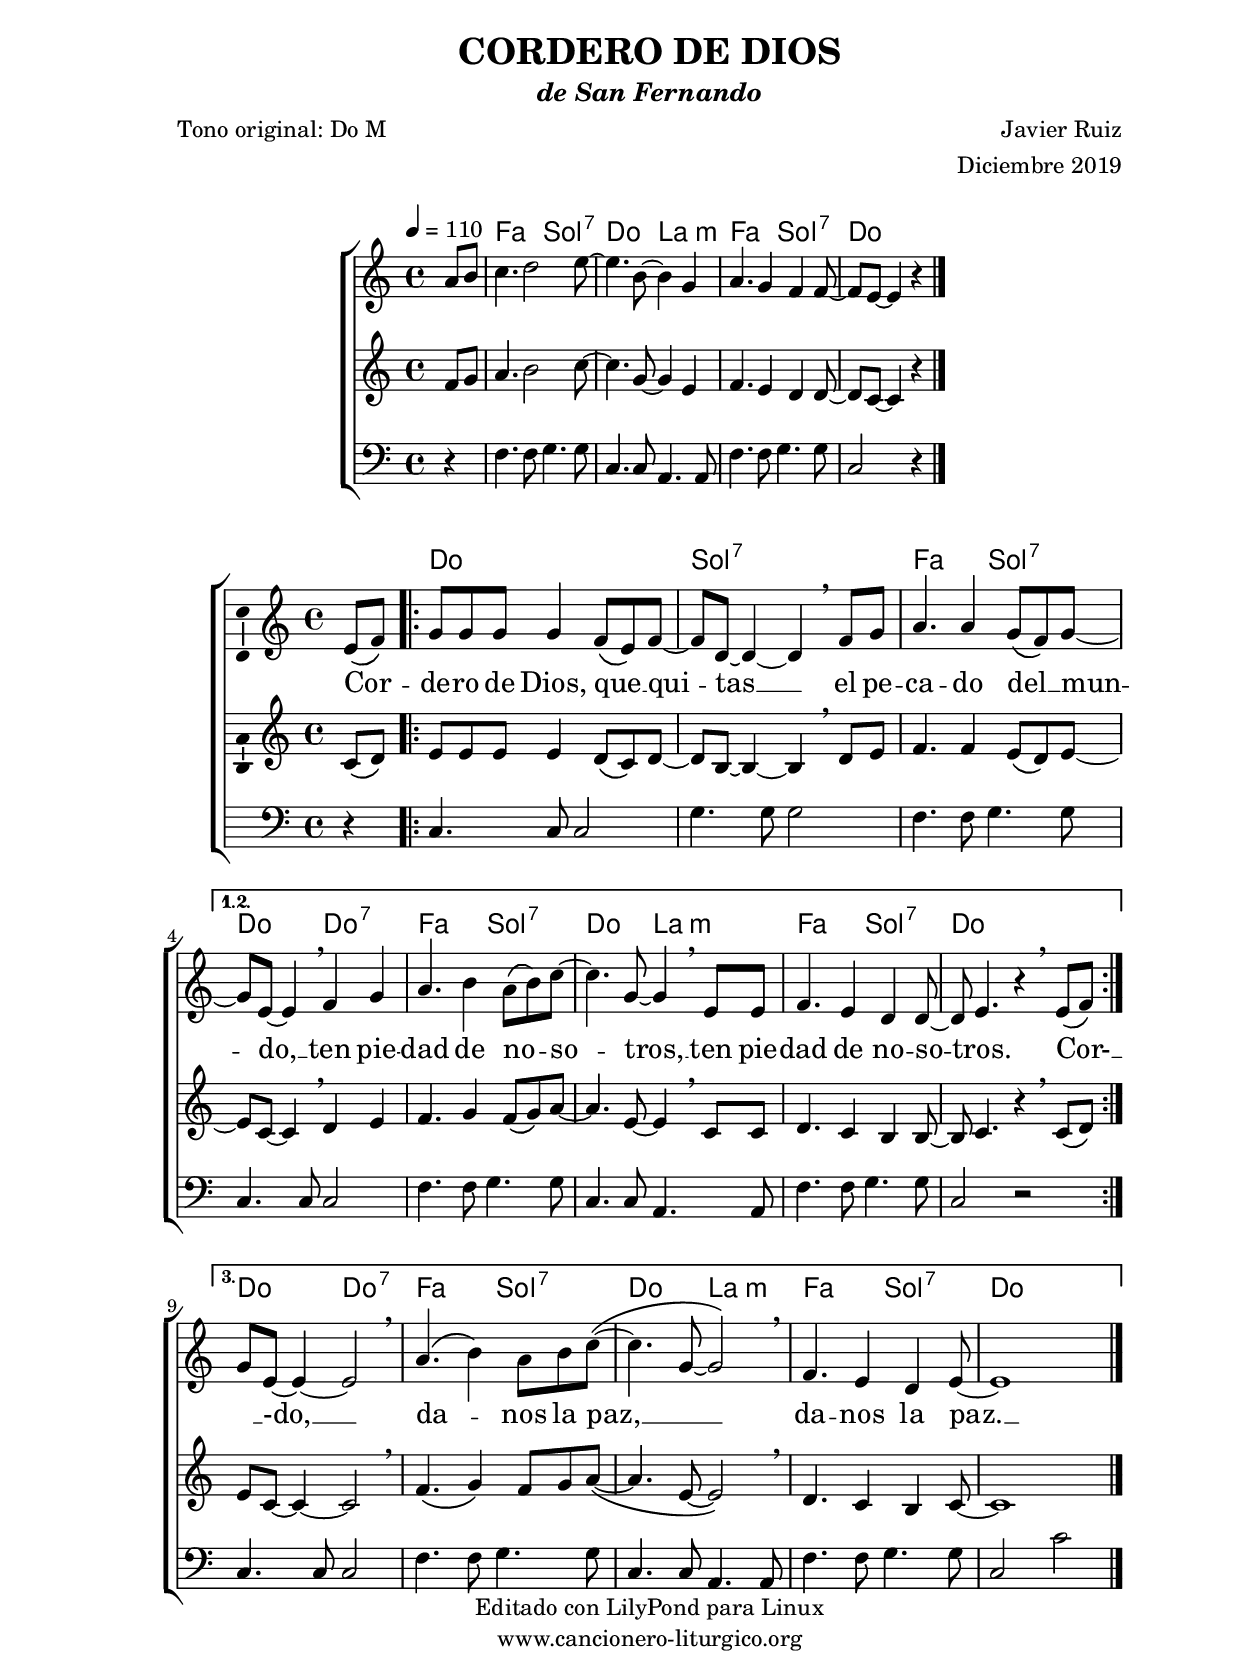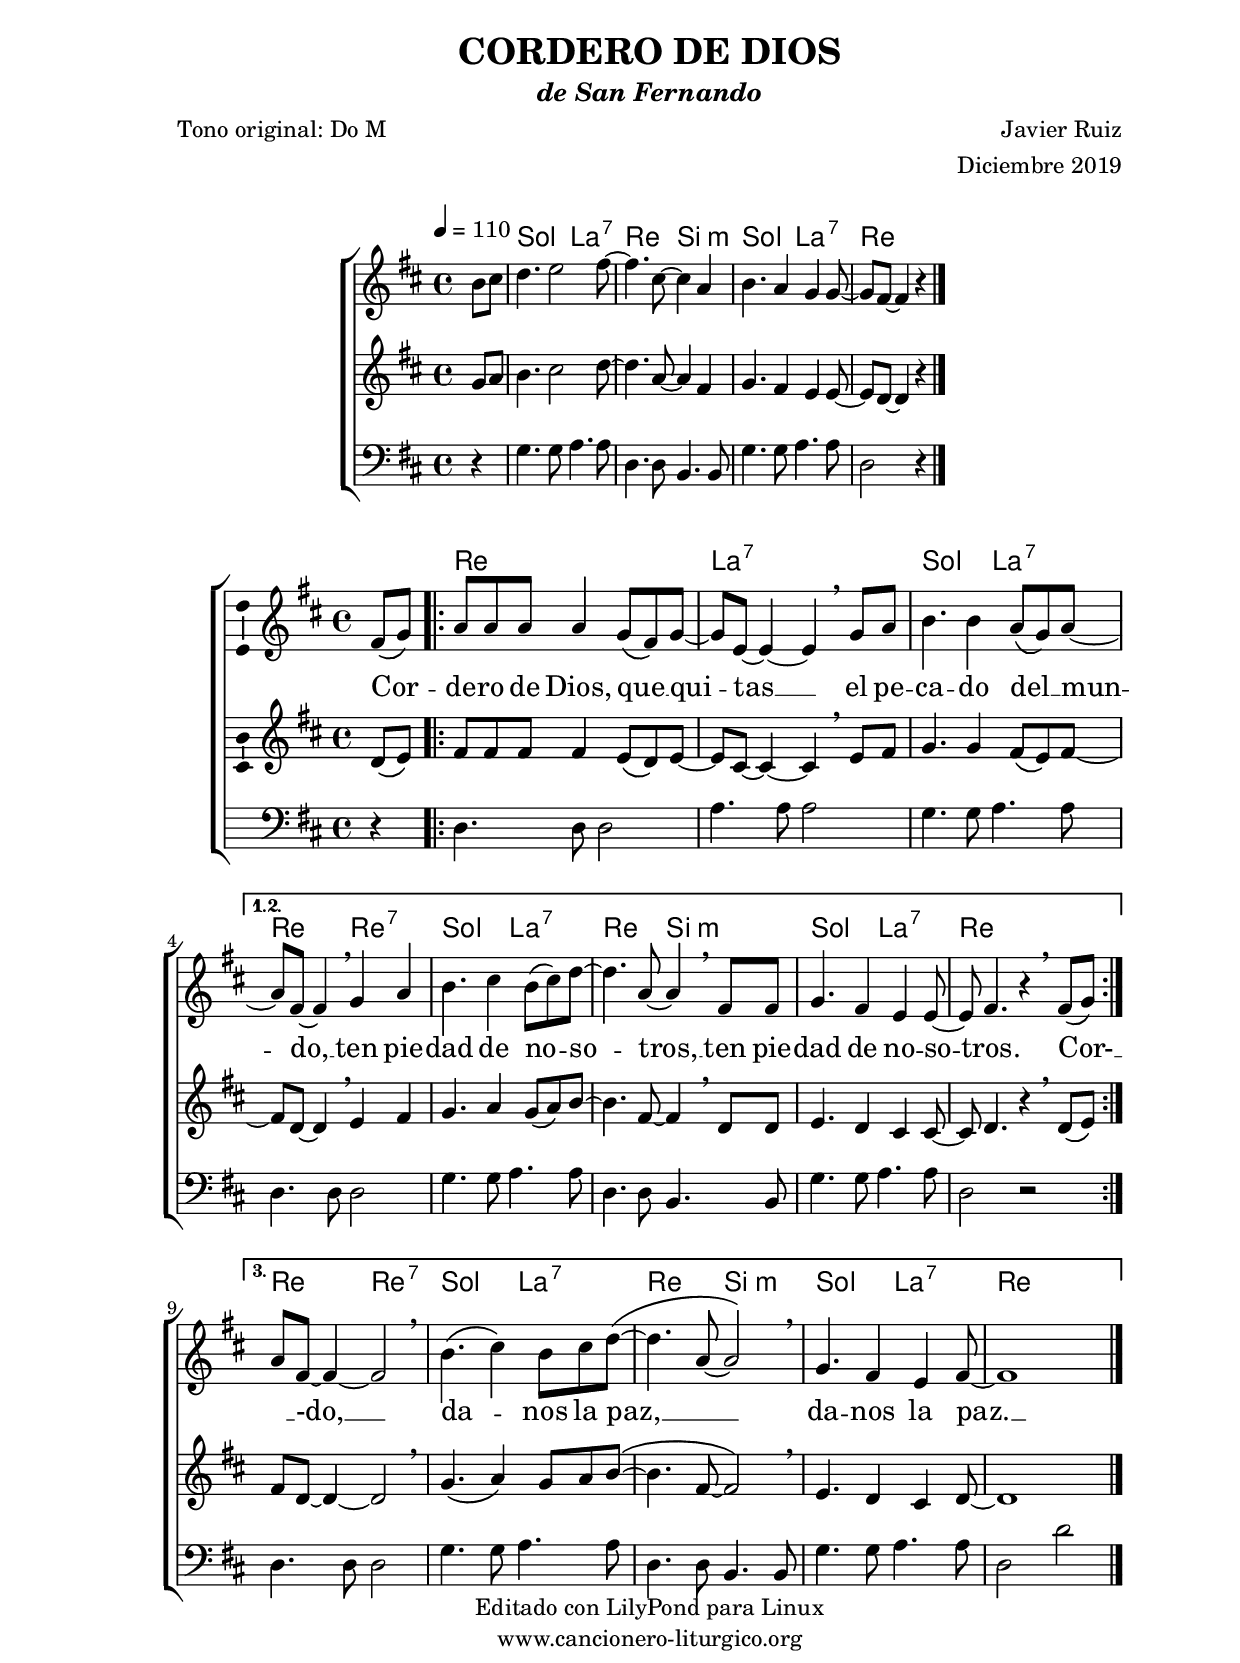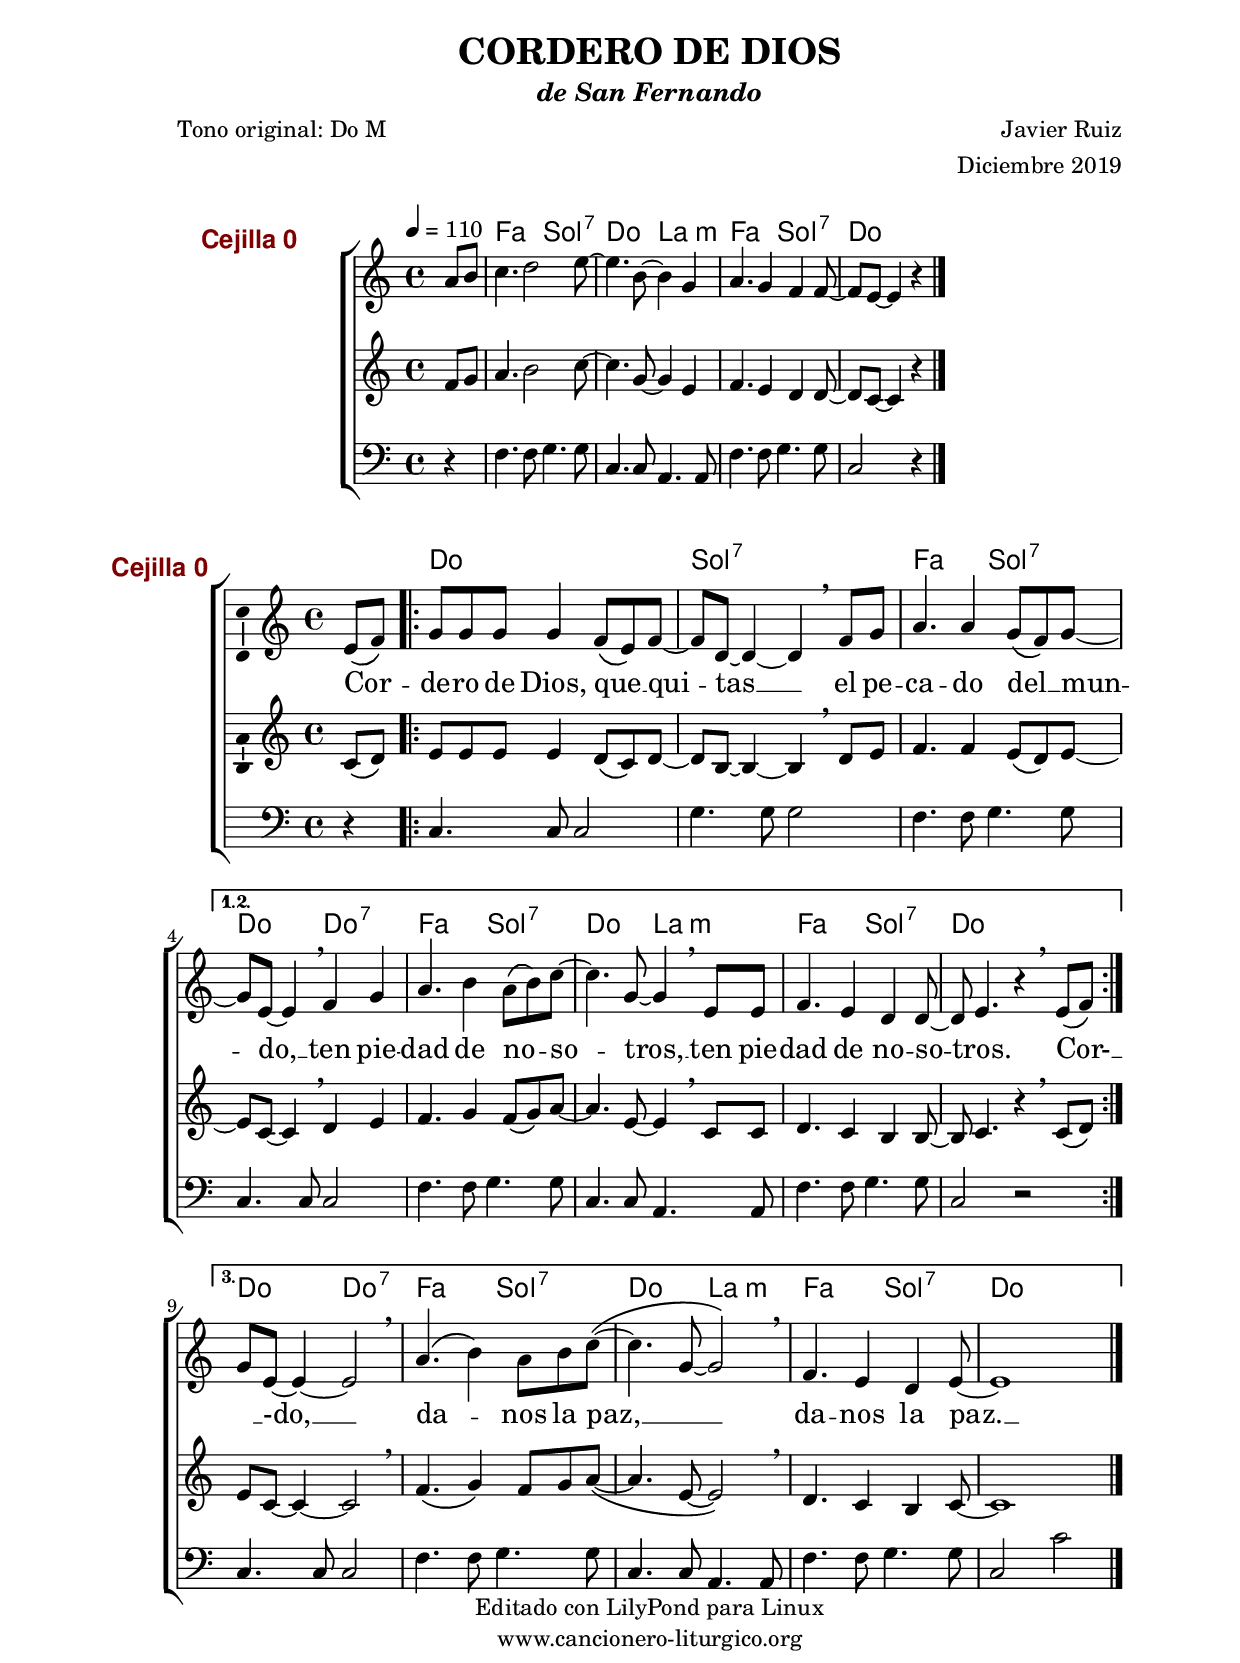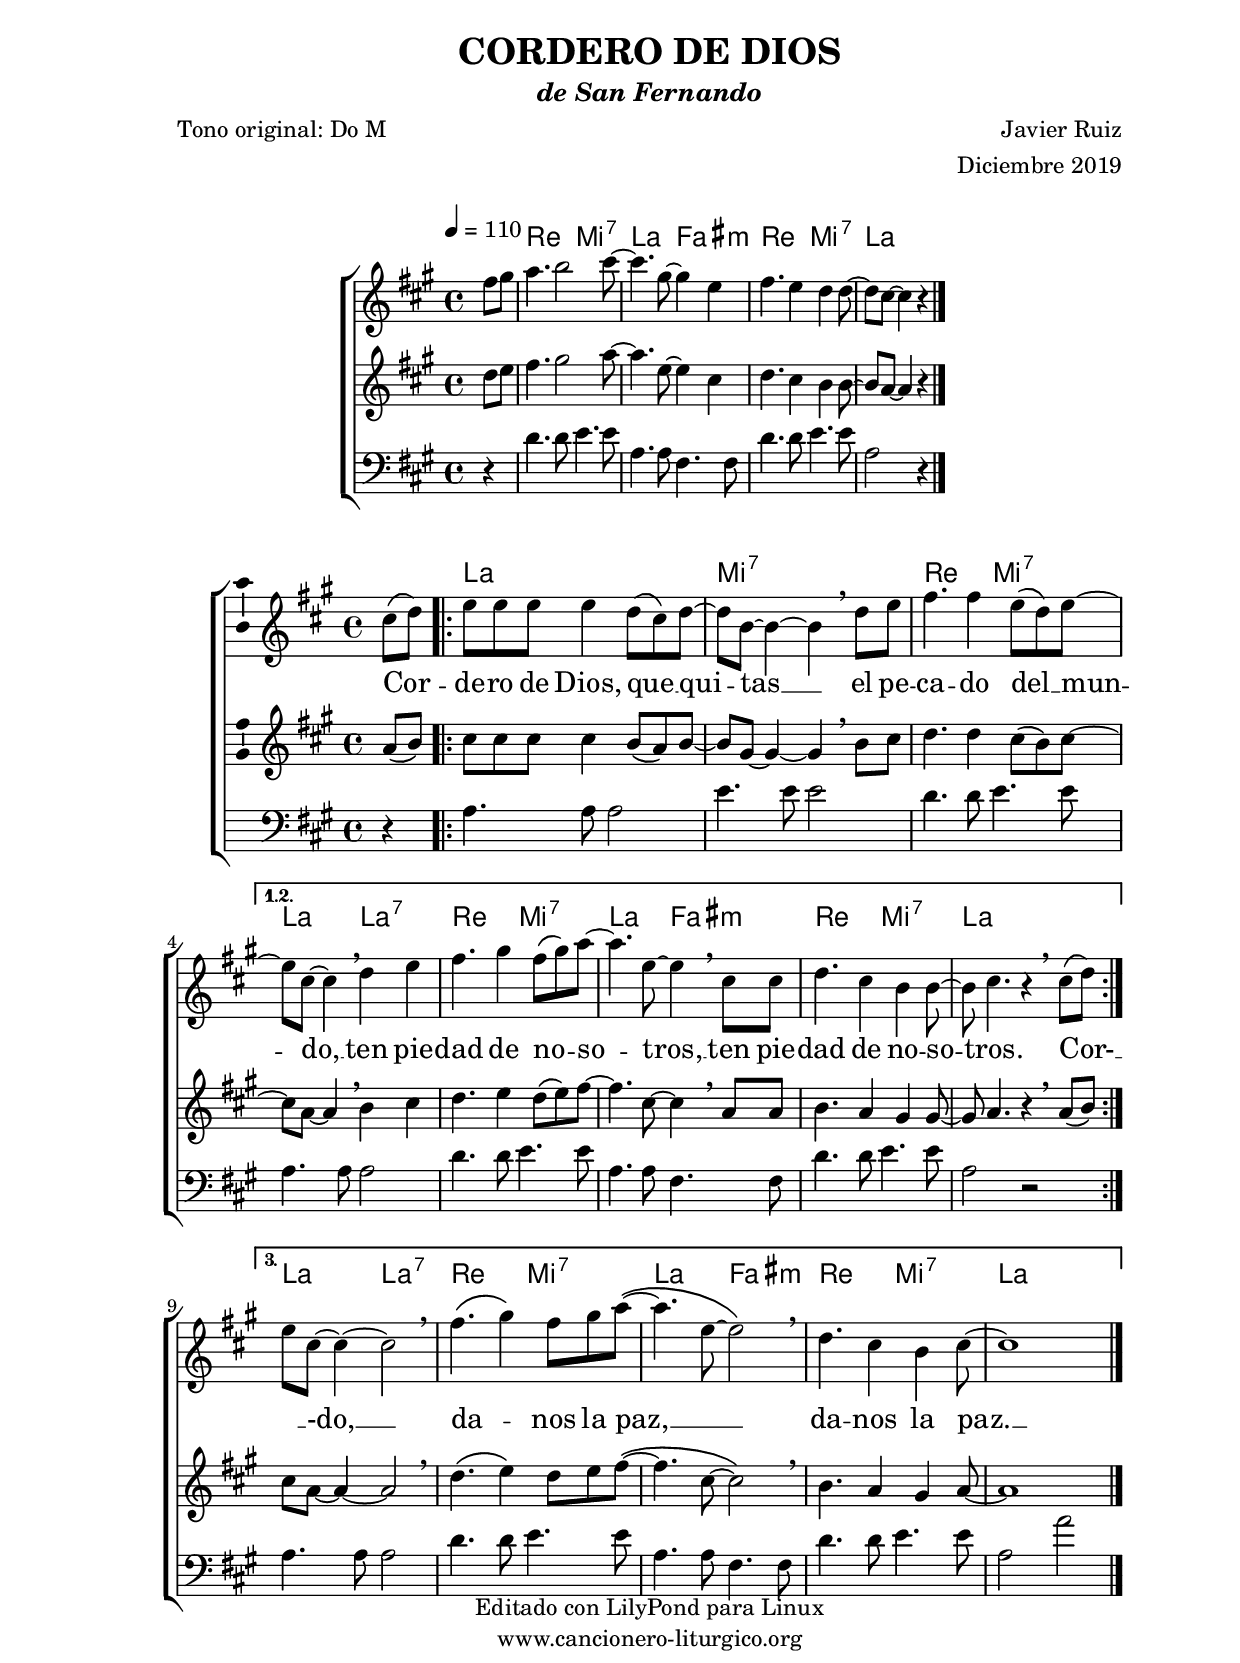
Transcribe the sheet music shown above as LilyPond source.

%
%lilypond cordero-jruiz.ly
%timidity cordero-jruiz.midi -Ow -o cordero-jruiz.wav
%timidity cordero-jruiz.midi -Ow -o - | lame - cordero-jruiz.mp3
%
%Para convertir de .wav a .mp3:
%lame -h -m j filename.wav
%
%
%para escuchar el midi:
%timidity nombrefichero.midi
%


%versión de lilypond para la que se ha escrito esta partitura:
\version "2.16.0"

	%Tamaño papel
	#(set-default-paper-size "a4")
	%Tamaño partitura
	#(set-global-staff-size 20)
	%No responde al pulsar sobre una nota
	#(ly:set-option 'point-and-click #f)

%parámetros del encabezamiento:
\header {
	title = "CORDERO DE DIOS"
	subtitle = \markup { {\italic "de San Fernando"} }
	composer = "Javier Ruiz"
	poet = "Tono original: Do M"
	meter = ""
	arranger = "Diciembre 2019"
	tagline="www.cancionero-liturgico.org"
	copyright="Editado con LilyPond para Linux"
	tiempo = ""
	usos = "Agnus"
	letra = ""
	}

%parámetros asociados al papel:
\paper  {
	oddHeaderMarkup = \markup {\fill-line { \on-the-fly #not-first-page \fromproperty #'header:title \on-the-fly #not-first-page \fromproperty #'header:composer }}
	evenHeaderMarkup = \markup {\fill-line { \fromproperty #'header:composer \fromproperty #'header:title }}
	#(set-paper-size "a4")
	print-page-number = ##f
	first-page-number = 1
	print-first-page-number = ##f
%	head-separation = 3.0 \cm
	top-margin = 2.0 \cm
%%%	bottom-margin = 0.5\cm
	bottom-margin = 0.2\cm
	left-margin = 3.0 \cm
	line-width = 16.0 \cm 
	indent = 8\mm
	interscoreline = 2.\mm
	between-system-space = 15\mm
%	para que las partituras no llenen la hoja:
	ragged-bottom = ##t
%	idem para la última hoja:
	ragged-last-bottom = ##f
%	para que las partituras llenen el ancho del papel:
	ragged-last = ##f
	after-title-space = 2.5 \cm
page-count=1
%system-count=8

	%Flexible Vertical Spacing
%	markup-markup-spacing =
%	#'((basic-distance . 15) (minimum-distance . 15) (padding . 3))
	markup-system-spacing =
	#'((basic-distance . 15) (minimum-distance . 15) (padding . 3))
	system-system-spacing =
	#'((basic-distance . 15) (minimum-distance . 15) (padding . 3))
	score-system-spacing =
	#'((basic-distance . 15) (minimum-distance . 15) (padding . 5))
%	top-system-spacing = % header
%	#'((basic-distance . 8) (minimum-distance . 0) (padding . 0))
%	top-markup-spacing =
%	#'((basic-distance . 20) (minimum-distance . 20) (padding . 0))
	last-bottom-spacing = % footer
	#'((basic-distance . 5) (minimum-distance . 5) (padding . 0))
%	score-markup-spacing =
%	#'((basic-distance . 16) (minimum-distance . 13) (padding . 0))

	}


%parámetros que afectan a toda la partitura:
globalintro =  {
	%clave de sol (G):
	\clef G
	%armadura:
%	\transpose ees f
	\key c \major
	\tempo 4=110
	\set Score.tempoHideNote = ##f
	}

global =  {
	%clave de sol (G):
	\clef G
	%armadura:
%	\transpose ees f
	\key c \major
	\tempo 4=110
	\set Score.tempoHideNote = ##t
	}


acordesintro = {
	\italianChords
	\chordmode {
%	\transpose ees f
{

s4
f2 g:7 c a:m f g:7 c2.

	}
	}
}


melodiaintro = 
%	\transpose ees f
{

	\relative c''{
	\time 4/4

\partial4
a8 b
c4. d2 e8~
e4. b8~b4 g4
a4. g4 f f8~
f8 e8~e4 r4 %s4

}
	\bar "|."
	}


melodiaintrodos = 
%	\transpose ees f
{

	\relative c'{
	\time 4/4

\partial4
f8 g
a4. b2 c8~
c4. g8~g4 e4
f4. e4 d d8~
d8 c8~c4 r4 %s4

}
	\bar "|."
	}


melodiaintrobajo = 
%	\transpose ees f
{

	%clave de fa (F):
	\clef F

	\relative c{
	\time 4/4

\partial4

r4
f4. f8 g4. g8
c,4. c8 a4. a8
f'4. f8 g4. g8
c,2 r4 %s4

}
	\bar "|."
	}


acordesestri = {
	\italianChords
	\chordmode {
%	\transpose ees f
{

s4
\repeat volta 3 {
c2 c g:7 g:7 f g:7
}
\alternative{
{
c2 c:7 f g:7 c a:m f g:7 c1
}
{
c2 c:7 f g:7 c a:m f g:7 c1
}
}

	}
	}
}


melodiaestrialto = 
%	\transpose ees f
{

	\relative c'{
	\time 4/4

\partial4 e8 \(f\)

\repeat volta 3 {
g8 g g8 g4 f8 \(e\) f~
f8 d~d4~d4 \breathe f8 g
a4. a4 g8 \(f\) g~
}
\alternative{
{
g8 e8~e4 \breathe f4 g
a4. b4 a8 \(b\) c~
c4. g8~g4 \breathe e8 e
f4. e4 d d8~
d8 e4. r4 \breathe e8 \(f\)
}
{
g8 e8~e4~e2 \breathe
a4. \(b4\) a8 b c~
\(c4. g8~g2\) \breathe
f4. e4 d e8~
e1
}
}

}

	\bar "|."
	}


melodiaestri = 
%	\transpose ees f
{

	\relative c'{
	\time 4/4

\partial4 c8 \(d\)

\repeat volta 3 {
e8 e e8 e4 d8 \(c\) d~
d8 b~b4~b4 \breathe d8 e
f4. f4 e8 \(d\) e~
}
\alternative{
{
e8 c8~c4 \breathe d4 e
f4. g4 f8 \(g\) a~
a4. e8~e4 \breathe c8 c
d4. c4 b b8~
b8 c4. r4 \breathe c8 \(d\)
}
{
e8 c8~c4~c2 \breathe
f4. \(g4\) f8 g a~
\(a4. e8~e2\) \breathe
d4. c4 b c8~
c1
}
}

}

	\bar "|."
	}


melodiaestribajo = 
%	\transpose ees f
{

	%clave de fa (F):
	\clef F

	\relative c{
	\time 4/4

\partial4 r4

\repeat volta 3 {
c4. c8 c2
g'4. g8 g2
f4. f8 g4. g8
}
\alternative{
{
c,4. c8 c2
f4. f8 g4. g8
c,4. c8 a4. a8
f'4. f8 g4. g8
c,2 r2
}
{
c4. c8 c2
f4. f8 g4. g8
c,4. c8 a4. a8
f'4. f8 g4. g8
c,2 c'2
}
}

}
	\bar "|."
	}


textoestri = \lyricmode {
Cor -- _ de -- ro de Dios, que __ _ qui -- tas __
el pe -- ca -- do del __ _ mun -- do, __
ten pie -- dad de no -- _ so -- tros, __
ten pie -- dad de no -- so -- tros.
Cor- __ _

"  " __ -do, __
da -- _ nos la paz, __ _
da -- nos la paz. __

	}


acordesintroStaff = \context ChordNames = acordesintroStaff <<
	\set chordChanges = ##t
	\acordesintro
	>>

acordesestriStaff = \context ChordNames = acordesestriStaff <<
	\set chordChanges = ##t
	\acordesestri
	>>


%%%%%%%%%%%%%%%%%%%%%%%%%%%%%%%%%%% CEJILLA %%%%%%%%%%%%%%%%%%%%%%%%%%%%%%%%%%%
acordesintrocejilla = {
%%%	\override ChordNames.ChordName #'font-size = #-1
%%%	\override ChordNames.ChordName #'font-series = #'bold
	\transpose c c {
		\acordesintro
		}
	}

acordesintrocejillaStaff = \context ChordNames = acordesintrocejillaStaff <<
	\set Staff.instrumentName = \markup \with-color #darkred \larger \bold \sans "Cejilla 0"
	\set chordChanges = ##t
	\acordesintrocejilla
	>>

acordesestricejilla = {
%%%	\override ChordNames.ChordName #'font-size = #-1
%%%	\override ChordNames.ChordName #'font-series = #'bold
	\transpose c c {
		\acordesestri
		}
	}

acordesestricejillaStaff = \context ChordNames = acordesestricejillaStaff <<
	\set Staff.instrumentName = \markup \with-color #darkred \larger \bold \sans "Cejilla 0"
	\set chordChanges = ##t
	\acordesestricejilla
	>>
%%%%%%%%%%%%%%%%%%%%%%%%%%%%%%%%%%% CEJILLA %%%%%%%%%%%%%%%%%%%%%%%%%%%%%%%%%%%


vozintroStaff = \context Voice = vozintroStaff
<<
	\override Staff.StaffSymbol #'staff-space = #(magstep -0.35)
	\set Staff.midiInstrument = #"violin"
	\set Staff.midiMinimumVolume = #0.4
	\set Staff.midiMaximumVolume = #0.6
	\globalintro
	\melodiaintro
	>>

vozintrodosStaff = \context Voice = vozintrodosStaff
<<
	\override Staff.StaffSymbol #'staff-space = #(magstep -0.35)
	\set Staff.midiInstrument = #"flute"
	\set Staff.midiMinimumVolume = #0.6
	\set Staff.midiMaximumVolume = #0.8
	\globalintro
	\melodiaintrodos
	>>

vozintrobajoStaff = \context Voice = vozintrobajoStaff
<<
	\override Staff.StaffSymbol #'staff-space = #(magstep -0.35)
	\set Staff.midiInstrument = #"english horn"
	\set Staff.midiMinimumVolume = #0.6
	\set Staff.midiMaximumVolume = #0.8
	\globalintro
	\melodiaintrobajo
	>>

vozestriStaff = \context Voice = vozestriStaff
\with {\consists "Ambitus_engraver"}
<<
	\override Staff.StaffSymbol #'staff-space = #(magstep -0.35)
	\set Staff.midiInstrument = #"violin"
	\set Staff.midiMinimumVolume = #0.6
	\set Staff.midiMaximumVolume = #0.8
	\global
	\relative c' \melodiaestri
	>>

vozestrialtoStaff = \context Voice = vozestrialtoStaff
\with {\consists "Ambitus_engraver"}
<<
%	\set Staff.instrumentName = ""
%	\set Staff.shortInstrumentName = ""
%	\set Staff.midiInstrument = #"clarinet"
%	\set Staff.midiInstrument = #"cello"
	\set Staff.midiInstrument = #"flute"
%	\set Staff.midiInstrument = #"electric guitar (jazz)"
%	\set Staff.midiInstrument = #"english horn"
%	\set Staff.midiInstrument = #"violin"
%	\set Staff.midiInstrument = #"glockenspiel"
	\set Staff.midiMinimumVolume = #0.8
	\set Staff.midiMaximumVolume = #1.0
	\global
	\melodiaestrialto
	>>

vozestribajoStaff = \context Voice = vozestribajoStaff
<<
	\override Staff.StaffSymbol #'staff-space = #(magstep -0.35)
	\set Staff.midiInstrument = #"english horn"
	\set Staff.midiMinimumVolume = #0.6
	\set Staff.midiMaximumVolume = #0.8
	\global
	\melodiaestribajo
	>>

textoestriStaff = \context Lyrics = textoestriStaff <<
	\lyricsto vozestrialtoStaff \textoestri
	>>


\book {
	\score {
		\context ChoirStaff {
%			\override StaffGroup.SystemStartBracket #'collapse-height = #1
%			\override Score.SystemStartBar #'collapse-height = #1
			<<
			\acordesintroStaff
			\vozintroStaff
			\vozintrodosStaff
			\vozintrobajoStaff
			>>
			}
		\layout {
	    		\context {
				\Lyrics
				\override LyricText #'font-size = #2
				}
	   		 \context {
				\Score
				\override StaffSymbol #'staff-space = #(magstep +3)
				}
			indent = 3 \cm
			line-width= 13.0 \cm
			}
		}
	\score {
		<<
		\context ChoirStaff {
%			\override StaffGroup.SystemStartBracket #'collapse-height = #1
%			\override Score.SystemStartBar #'collapse-height = #1
			<<
			\acordesestriStaff
			\vozestrialtoStaff
			\textoestriStaff
			\vozestriStaff
			\vozestribajoStaff
			>>
			}
		>>
		\layout {
	    		\context {
				\Lyrics
				\override LyricText #'font-size = #2
				}
	   		 \context {
				\Score
				\override StaffSymbol #'staff-space = #(magstep +3)
				}
			}
		}
	\score {
		\unfoldRepeats
		<<
		\context ChoirStaff {
			<<
			\acordesintroStaff
			\vozintroStaff
			\vozintrodosStaff
			\vozintrobajoStaff
			>>
			<<
			\acordesestriStaff
			\vozestrialtoStaff
			\vozestriStaff
			\vozestribajoStaff
			>>
			}
		>>
		\midi {
	  		\context {
	  			\Score
				tempoWholesPerMinute = #(ly:make-moment 70 4)
				midiChannelMapping = #'instrument
				}
			}
		}
	}


%Partitura para guitarra
#(define output-suffix "G")
\book {
	\score {
		\context ChoirStaff {
%			\override StaffGroup.SystemStartBracket #'collapse-height = #1
%			\override Score.SystemStartBar #'collapse-height = #1
			<<
			\acordesintrocejillaStaff
			\vozintroStaff
			\vozintrodosStaff
			\vozintrobajoStaff
			>>
			}
		\layout {
%%%%%%%%%%%%%%%%%%%%%%%%%%%%%%%%%%% CEJILLA %%%%%%%%%%%%%%%%%%%%%%%%%%%%%%%%%%%
			\context {
				\ChordNames \consists Instrument_name_engraver
				}
%%%%%%%%%%%%%%%%%%%%%%%%%%%%%%%%%%% CEJILLA %%%%%%%%%%%%%%%%%%%%%%%%%%%%%%%%%%%
	    		\context {
				\Lyrics
				\override LyricText #'font-size = #2
				}
	   		 \context {
				\Score
				\override StaffSymbol #'staff-space = #(magstep +3)
				}
			indent = 3 \cm
			line-width= 13.0 \cm
			}
		}
	\score {
		<<
		\context ChoirStaff {
%			\override StaffGroup.SystemStartBracket #'collapse-height = #1
%			\override Score.SystemStartBar #'collapse-height = #1
			<<
			\acordesestricejillaStaff
			\vozestrialtoStaff
			\textoestriStaff
			\vozestriStaff
			\vozestribajoStaff
			>>
			}
		>>
		\layout {
%%%%%%%%%%%%%%%%%%%%%%%%%%%%%%%%%%% CEJILLA %%%%%%%%%%%%%%%%%%%%%%%%%%%%%%%%%%%
			\context {
				\ChordNames \consists Instrument_name_engraver
				}
%%%%%%%%%%%%%%%%%%%%%%%%%%%%%%%%%%% CEJILLA %%%%%%%%%%%%%%%%%%%%%%%%%%%%%%%%%%%
	    		\context {
				\Lyrics
				\override LyricText #'font-size = #2
				}
	   		 \context {
				\Score
				\override StaffSymbol #'staff-space = #(magstep +3)
				}
			}
		}
	}


#(define output-suffix "C")
\book {
	\score {
		\context ChoirStaff {
%			\override StaffGroup.SystemStartBracket #'collapse-height = #1
%			\override Score.SystemStartBar #'collapse-height = #1
\transpose c d
			<<
			\acordesintroStaff
			\vozintroStaff
			\vozintrodosStaff
			\vozintrobajoStaff
			>>
			}
		\layout {
	    		\context {
				\Lyrics
				\override LyricText #'font-size = #2
				}
	   		 \context {
				\Score
				\override StaffSymbol #'staff-space = #(magstep +3)
				}
			indent = 3 \cm
			line-width= 13.0 \cm
			}
		}
	\score {
		<<
		\context ChoirStaff {
%			\override StaffGroup.SystemStartBracket #'collapse-height = #1
%			\override Score.SystemStartBar #'collapse-height = #1
\transpose c d
			<<
			\acordesestriStaff
			\vozestrialtoStaff
			\textoestriStaff
			\vozestriStaff
			\vozestribajoStaff
			>>
			}
		>>
		\layout {
	    		\context {
				\Lyrics
				\override LyricText #'font-size = #2
				}
	   		 \context {
				\Score
				\override StaffSymbol #'staff-space = #(magstep +3)
				}
			}
		}
	}


#(define output-suffix "S")
\book {
	\score {
		\context ChoirStaff {
%			\override StaffGroup.SystemStartBracket #'collapse-height = #1
%			\override Score.SystemStartBar #'collapse-height = #1
\transpose c a
			<<
			\acordesintroStaff
			\vozintroStaff
			\vozintrodosStaff
			\vozintrobajoStaff
			>>
			}
		\layout {
	    		\context {
				\Lyrics
				\override LyricText #'font-size = #2
				}
	   		 \context {
				\Score
				\override StaffSymbol #'staff-space = #(magstep +3)
				}
			indent = 3 \cm
			line-width= 13.0 \cm
			}
		}
	\score {
		<<
		\context ChoirStaff {
%			\override StaffGroup.SystemStartBracket #'collapse-height = #1
%			\override Score.SystemStartBar #'collapse-height = #1
\transpose c a
			<<
			\acordesestriStaff
			\vozestrialtoStaff
			\textoestriStaff
			\vozestriStaff
			\vozestribajoStaff
			>>
			}
		>>
		\layout {
	    		\context {
				\Lyrics
				\override LyricText #'font-size = #2
				}
	   		 \context {
				\Score
				\override StaffSymbol #'staff-space = #(magstep +3)
				}
			}
		}
	}


